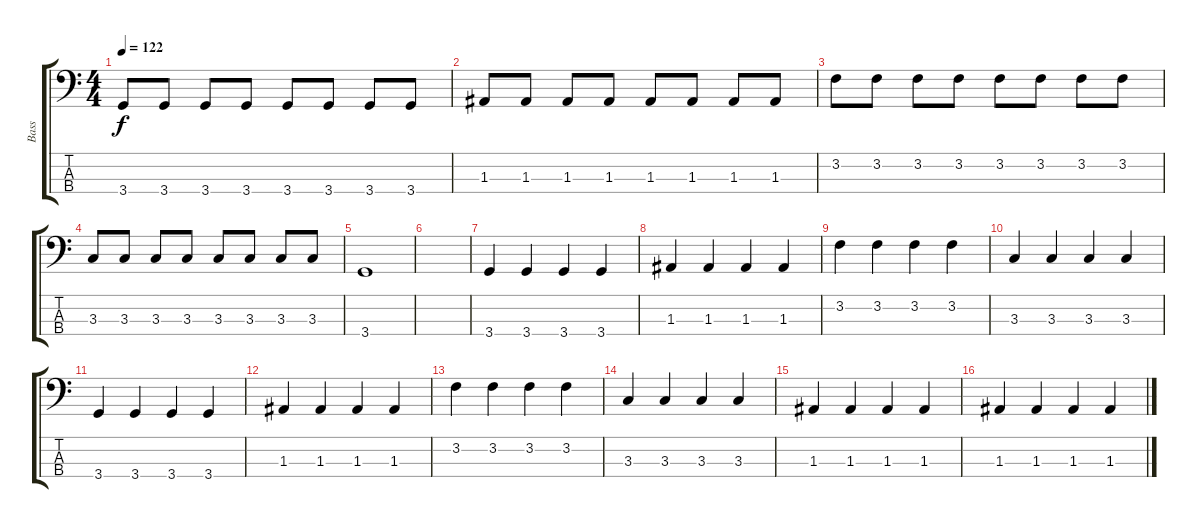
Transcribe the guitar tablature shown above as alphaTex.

\track ("Bass" "Bass") {instrument electricbassfinger}
\staff {score tabs}
\tuning (G2 D2 A1 E1) {hide}
\ts (4 4)
\tempo 122
\clef f4
\ks c
3.4.8{dy f} 3.4.8 3.4.8 3.4.8 3.4.8 3.4.8 3.4.8 3.4.8 |
1.3.8 1.3.8 1.3.8 1.3.8 1.3.8 1.3.8 1.3.8 1.3.8 |
3.2.8 3.2.8 3.2.8 3.2.8 3.2.8 3.2.8 3.2.8 3.2.8 |
3.3.8 3.3.8 3.3.8 3.3.8 3.3.8 3.3.8 3.3.8 3.3.8 |
3.4.1 |
|
3.4.4 3.4.4 3.4.4 3.4.4 |
1.3.4 1.3.4 1.3.4 1.3.4 |
3.2.4 3.2.4 3.2.4 3.2.4 |
3.3.4 3.3.4 3.3.4 3.3.4 |
3.4.4 3.4.4 3.4.4 3.4.4 |
1.3.4 1.3.4 1.3.4 1.3.4 |
3.2.4 3.2.4 3.2.4 3.2.4 |
3.3.4 3.3.4 3.3.4 3.3.4 |
1.3.4 1.3.4 1.3.4 1.3.4 |
1.3.4 1.3.4 1.3.4 1.3.4
